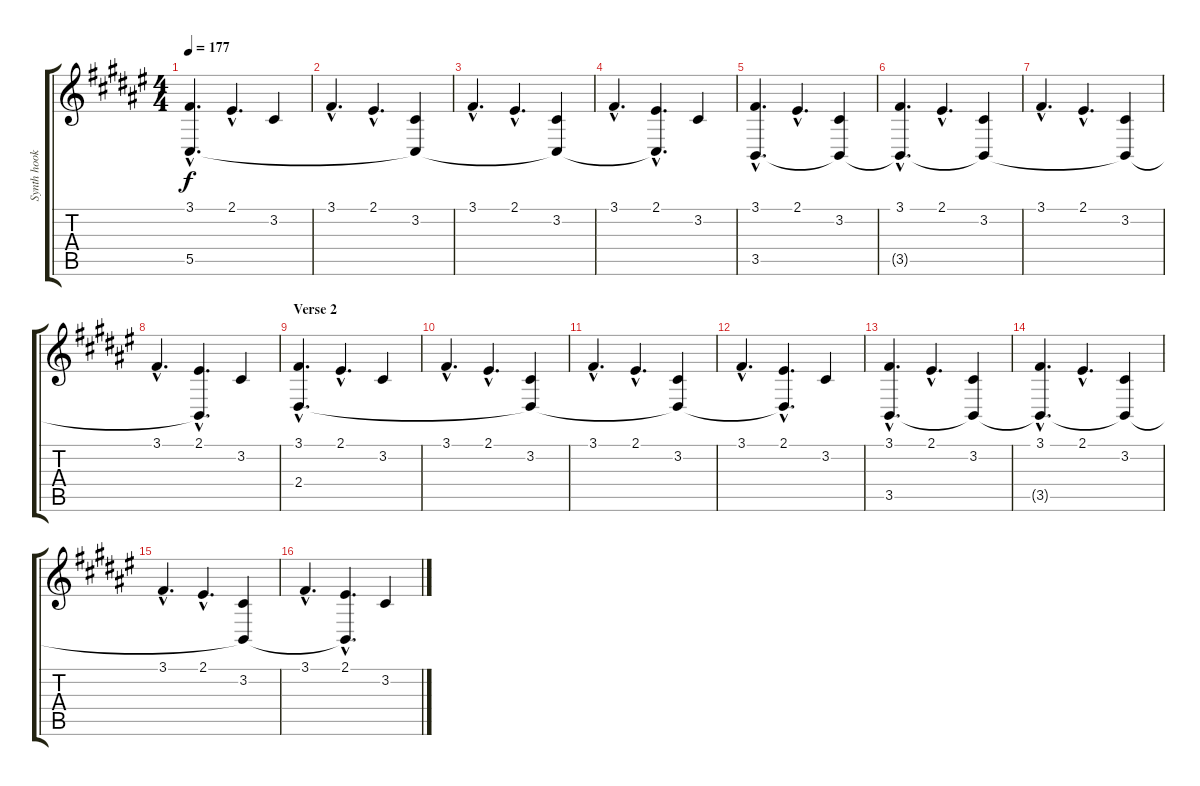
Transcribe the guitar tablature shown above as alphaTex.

\track ("Synth hook" "Synth hook") {instrument lead2sawtooth}
\staff {score tabs}
\tuning (Eb4 Bb3 Gb3 Db3 Ab2 Eb2) {hide}
\ts (4 4)
\tempo 177
\clef g2
\ks d#minor
(3.1{hac} 5.5{hac}).4{d dy f} 2.1{hac}.4{d} 3.2.4 |
3.1{hac}.4{d} 2.1{hac}.4{d} (3.2 5.5{t}).4 |
3.1{hac}.4{d} 2.1{hac}.4{d} (3.2 5.5{t}).4 |
3.1{hac}.4{d} (2.1{hac} 5.5{hac t}).4{d} 3.2.4 |
(3.1{hac} 3.5).4{d} 2.1{hac}.4{d} (3.2 3.5{t}).4 |
(3.1{hac} 3.5{hac t}).4{d} 2.1{hac}.4{d} (3.2 3.5{t}).4 |
3.1{hac}.4{d} 2.1{hac}.4{d} (3.2 3.5{t}).4 |
3.1{hac}.4{d} (2.1{hac} 3.5{hac t}).4{d} 3.2.4 |
\section ("" "Verse 2")
(3.1{hac} 2.4).4{d} 2.1{hac}.4{d} 3.2.4 |
3.1{hac}.4{d} 2.1{hac}.4{d} (3.2 2.4{t}).4 |
3.1{hac}.4{d} 2.1{hac}.4{d} (3.2 2.4{t}).4 |
3.1{hac}.4{d} (2.1{hac} 2.4{hac t}).4{d} 3.2.4 |
(3.1{hac} 3.5).4{d} 2.1{hac}.4{d} (3.2 3.5{t}).4 |
(3.1{hac} 3.5{hac t}).4{d} 2.1{hac}.4{d} (3.2 3.5{t}).4 |
3.1{hac}.4{d} 2.1{hac}.4{d} (3.2 3.5{t}).4 |
3.1{hac}.4{d} (2.1{hac} 3.5{hac t}).4{d} 3.2.4
